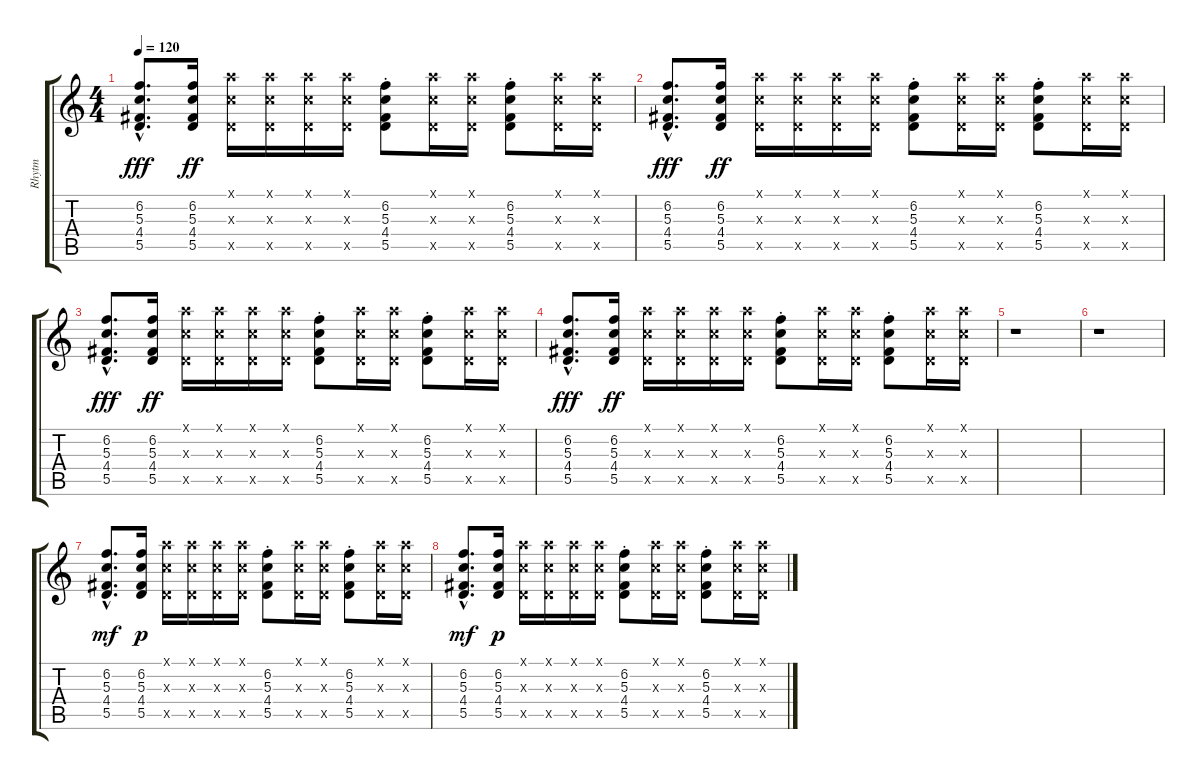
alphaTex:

\track ("Rhytm" "Rhytm") {instrument electricguitarclean}
\staff {score tabs}
\tuning (E4 B3 G3 D3 A2 E2) {hide}
\ts (4 4)
\tempo 120
\clef g2
\ks c
(6.2{hac} 5.3{hac} 4.4{hac} 5.5{hac}).8{d dy fff} (6.2 5.3 4.4 5.5).16{dy ff} (5.1{x} 5.3{x} 5.5{x}).16 (5.1{x} 5.3{x} 5.5{x}).16 (5.1{x} 5.3{x} 5.5{x}).16 (5.1{x} 5.3{x} 5.5{x}).16 (6.2{st} 5.3{st} 4.4{st} 5.5{st}).8 (5.1{x} 5.3{x} 5.5{x}).16 (5.1{x} 5.3{x} 5.5{x}).16 (6.2{st} 5.3{st} 4.4{st} 5.5{st}).8 (5.1{x} 5.3{x} 5.5{x}).16 (5.1{x} 5.3{x} 5.5{x}).16 |
(6.2{hac} 5.3{hac} 4.4{hac} 5.5{hac}).8{d dy fff} (6.2 5.3 4.4 5.5).16{dy ff} (5.1{x} 5.3{x} 5.5{x}).16 (5.1{x} 5.3{x} 5.5{x}).16 (5.1{x} 5.3{x} 5.5{x}).16 (5.1{x} 5.3{x} 5.5{x}).16 (6.2{st} 5.3{st} 4.4{st} 5.5{st}).8 (5.1{x} 5.3{x} 5.5{x}).16 (5.1{x} 5.3{x} 5.5{x}).16 (6.2{st} 5.3{st} 4.4{st} 5.5{st}).8 (5.1{x} 5.3{x} 5.5{x}).16 (5.1{x} 5.3{x} 5.5{x}).16 |
(6.2{hac} 5.3{hac} 4.4{hac} 5.5{hac}).8{d dy fff} (6.2 5.3 4.4 5.5).16{dy ff} (5.1{x} 5.3{x} 5.5{x}).16 (5.1{x} 5.3{x} 5.5{x}).16 (5.1{x} 5.3{x} 5.5{x}).16 (5.1{x} 5.3{x} 5.5{x}).16 (6.2{st} 5.3{st} 4.4{st} 5.5{st}).8 (5.1{x} 5.3{x} 5.5{x}).16 (5.1{x} 5.3{x} 5.5{x}).16 (6.2{st} 5.3{st} 4.4{st} 5.5{st}).8 (5.1{x} 5.3{x} 5.5{x}).16 (5.1{x} 5.3{x} 5.5{x}).16 |
(6.2{hac} 5.3{hac} 4.4{hac} 5.5{hac}).8{d dy fff} (6.2 5.3 4.4 5.5).16{dy ff} (5.1{x} 5.3{x} 5.5{x}).16 (5.1{x} 5.3{x} 5.5{x}).16 (5.1{x} 5.3{x} 5.5{x}).16 (5.1{x} 5.3{x} 5.5{x}).16 (6.2{st} 5.3{st} 4.4{st} 5.5{st}).8 (5.1{x} 5.3{x} 5.5{x}).16 (5.1{x} 5.3{x} 5.5{x}).16 (6.2{st} 5.3{st} 4.4{st} 5.5{st}).8 (5.1{x} 5.3{x} 5.5{x}).16 (5.1{x} 5.3{x} 5.5{x}).16 |
r.1 |
r.1 |
(6.2{hac} 5.3{hac} 4.4{hac} 5.5{hac}).8{d dy mf} (6.2 5.3 4.4 5.5).16{dy p} (5.1{x} 5.3{x} 5.5{x}).16 (5.1{x} 5.3{x} 5.5{x}).16 (5.1{x} 5.3{x} 5.5{x}).16 (5.1{x} 5.3{x} 5.5{x}).16 (6.2{st} 5.3{st} 4.4{st} 5.5{st}).8 (5.1{x} 5.3{x} 5.5{x}).16 (5.1{x} 5.3{x} 5.5{x}).16 (6.2{st} 5.3{st} 4.4{st} 5.5{st}).8 (5.1{x} 5.3{x} 5.5{x}).16 (5.1{x} 5.3{x} 5.5{x}).16 |
(6.2{hac} 5.3{hac} 4.4{hac} 5.5{hac}).8{d dy mf} (6.2 5.3 4.4 5.5).16{dy p} (5.1{x} 5.3{x} 5.5{x}).16 (5.1{x} 5.3{x} 5.5{x}).16 (5.1{x} 5.3{x} 5.5{x}).16 (5.1{x} 5.3{x} 5.5{x}).16 (6.2{st} 5.3{st} 4.4{st} 5.5{st}).8 (5.1{x} 5.3{x} 5.5{x}).16 (5.1{x} 5.3{x} 5.5{x}).16 (6.2{st} 5.3{st} 4.4{st} 5.5{st}).8 (5.1{x} 5.3{x} 5.5{x}).16 (5.1{x} 5.3{x} 5.5{x}).16
